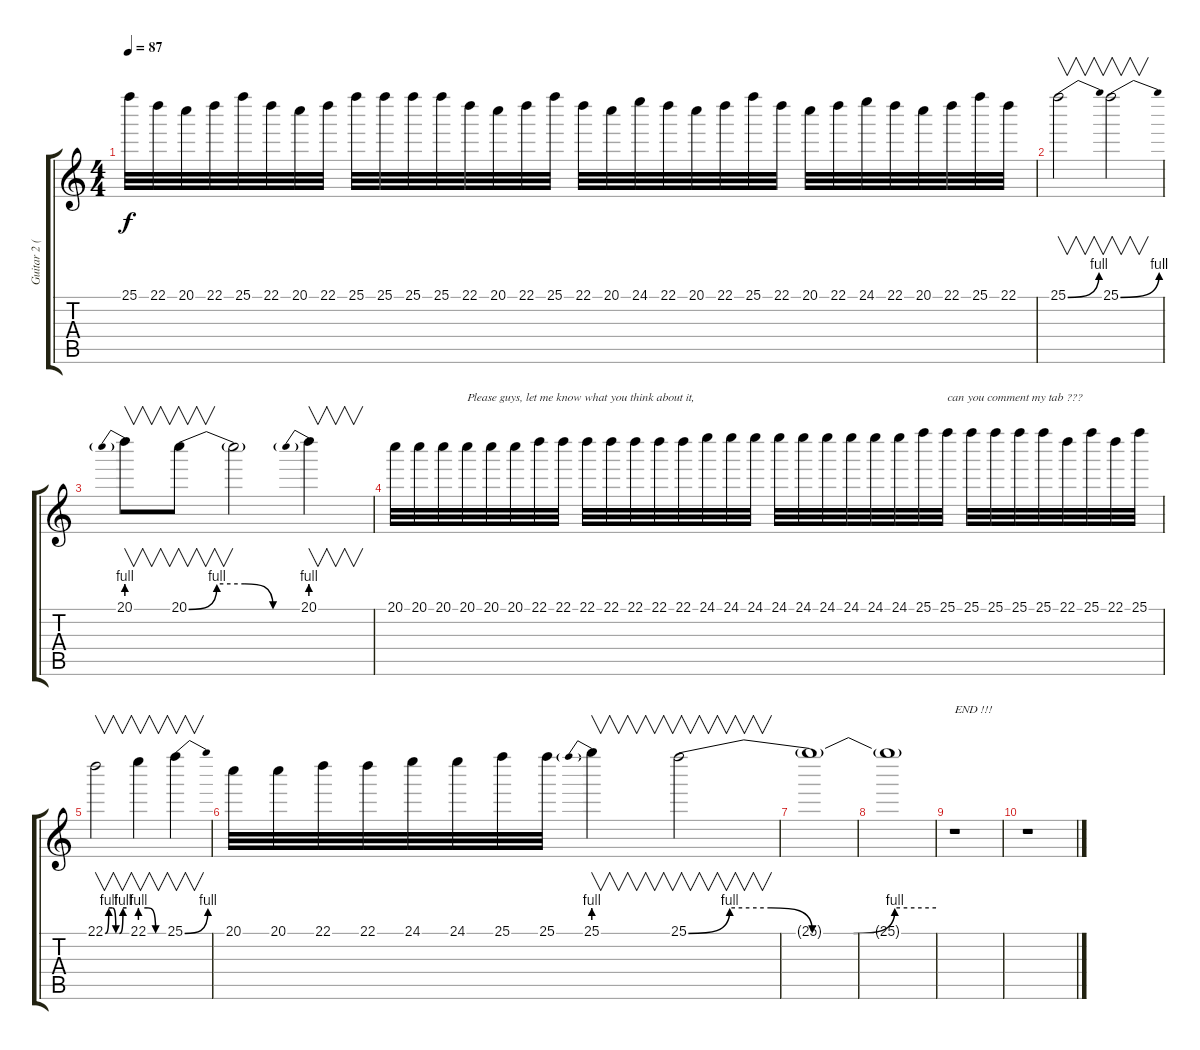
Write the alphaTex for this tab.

\track ("Guitar 2 (distortion)" "Guitar 2 (") {instrument distortionguitar}
\staff {score tabs}
\tuning (E4 B3 G3 D3 A2 E2) {hide}
\ts (4 4)
\tempo 87
\clef g2
\ks c
25.1.32{dy f} 22.1.32 20.1.32 22.1.32 25.1.32 22.1.32 20.1.32 22.1.32 25.1.32 25.1.32 25.1.32 25.1.32 22.1.32 20.1.32 22.1.32 25.1.32 22.1.32 20.1.32 24.1.32 22.1.32 20.1.32 22.1.32 25.1.32 22.1.32 20.1.32 22.1.32 24.1.32 22.1.32 20.1.32 22.1.32 25.1.32 22.1.32 |
25.1{be (bend 0 0 60 4)}.2{v} 25.1{be (bend 0 0 60 4)}.2{v} |
20.1{be (prebend 0 4 60 4)}.8{v} 20.1{be (custom 0 0 15 4 30 4 45 0 60 0)}.8{v} 20.1{t}.2 20.1{be (prebend 0 4 60 4)}.4{v} |
20.1.32 20.1.32 20.1.32 20.1.32{txt "Please guys, let me know what you think about it,"} 20.1.32 20.1.32 22.1.32 22.1.32 22.1.32 22.1.32 22.1.32 22.1.32 22.1.32 24.1.32 24.1.32 24.1.32 24.1.32 24.1.32 24.1.32 24.1.32 24.1.32 24.1.32 25.1.32 25.1.32{txt "can you comment my tab ???"} 25.1.32 25.1.32 25.1.32 25.1.32 22.1.32 25.1.32 22.1.32 25.1.32 |
22.1{be (custom 0 0 10 4 20 4 30 0 40 0 50 4 60 4)}.2{v} 22.1{be (custom 0 4 20 4 40 0 60 0)}.4{v} 25.1{be (bend 0 0 60 4)}.4{v} |
20.1.32 20.1.32 22.1.32 22.1.32 24.1.32 24.1.32 25.1.32 25.1.32 25.1{be (prebend 0 4 60 4)}.4{v} 25.1{be (custom 0 0 10 4 20 4 30 0 40 0 50 4 60 4)}.2{v} |
25.1{t}.1 |
25.1{t}.1{volume 3} |
r.1{txt "END !!!"} |
r.1
